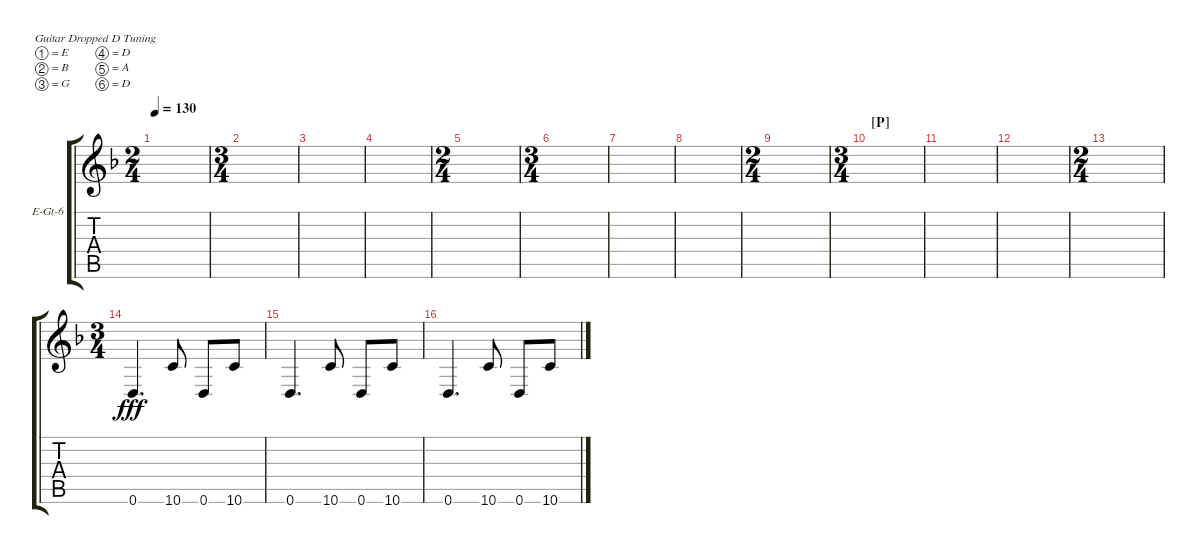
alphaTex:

\defaultSystemsLayout 4
\bracketExtendMode groupsimilarinstruments
\firstSystemTrackNameOrientation horizontal
\otherSystemsTrackNameOrientation horizontal
\track ("Electric Guitar 6" "E-Gt-6") {instrument distortionguitar}
\staff {score tabs}
\tuning (E4 B3 G3 D3 A2 D2)
\ts (2 4)
\tempo 130
\clef g2
\ks f
|
\ts (3 4)
|
|
|
\ts (2 4)
|
\ts (3 4)
|
|
|
\ts (2 4)
|
\ts (3 4)
\section ("P" "")
|
|
|
\ts (2 4)
|
\ts (3 4)
0.6.4{d dy fff} 10.6.8 0.6.8 10.6.8 |
0.6.4{d} 10.6.8 0.6.8 10.6.8 |
0.6.4{d} 10.6.8 0.6.8 10.6.8
